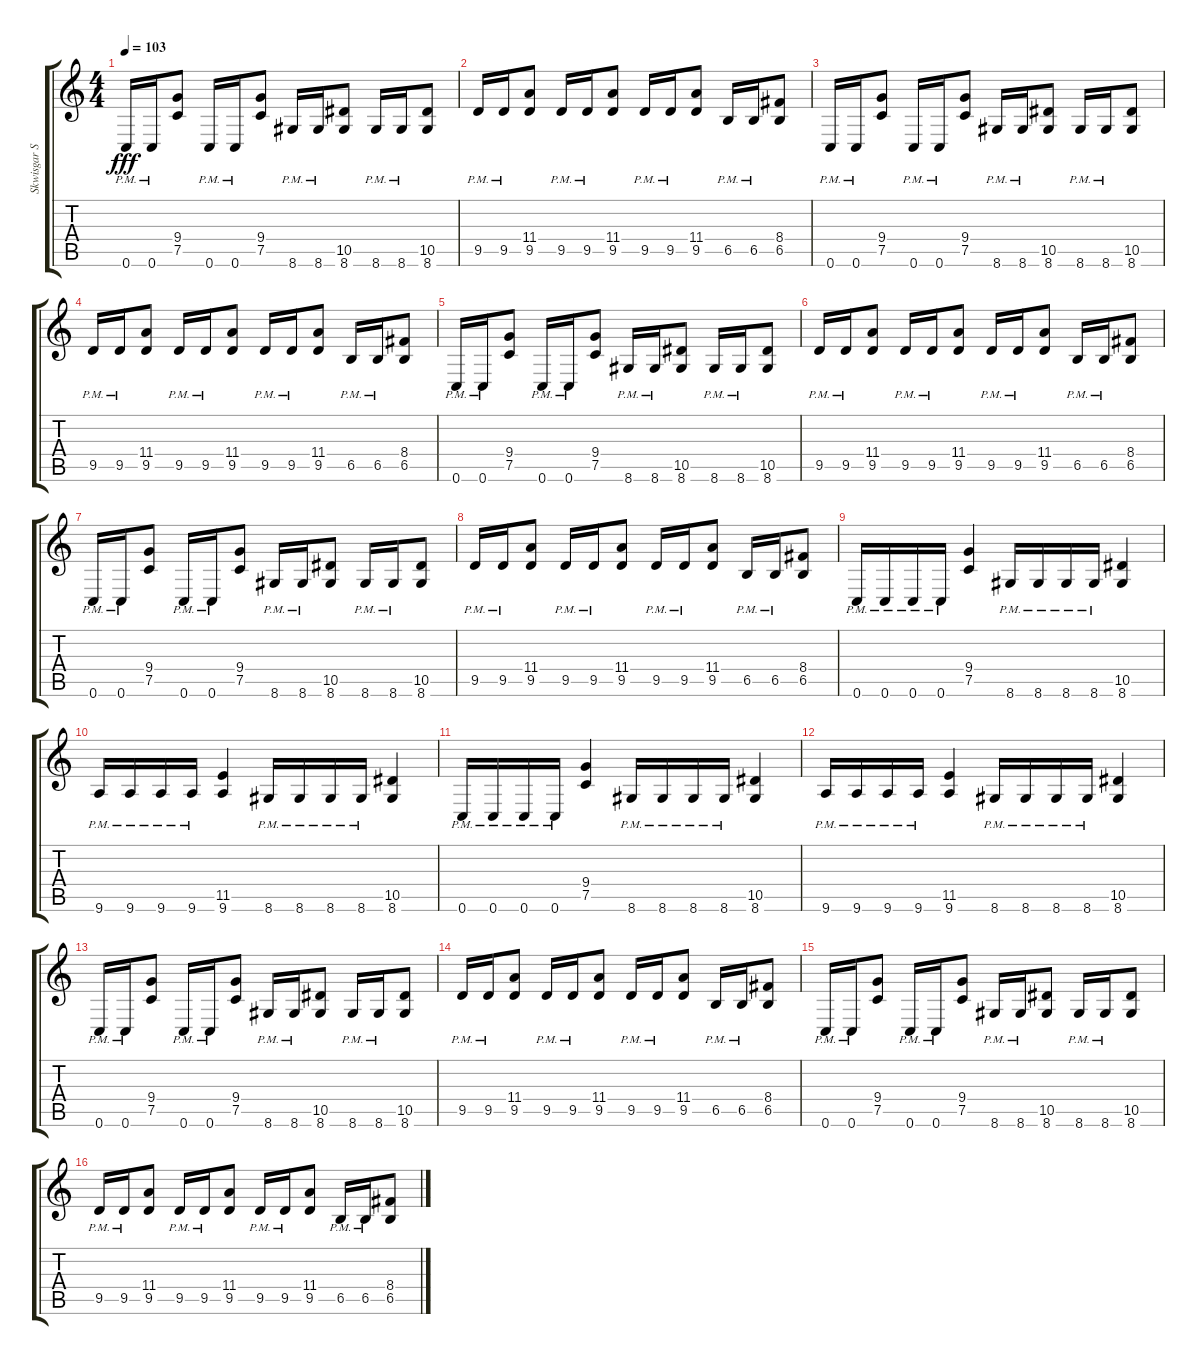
\track ("Skwisgar Skwigelf" "Skwisgar S") {instrument overdrivenguitar}
\staff {score tabs}
\tuning (C4 G3 Eb3 Bb2 F2 C2) {hide}
\ts (4 4)
\tempo 103
\clef g2
\ks c
0.6{pm}.16{dy fff} 0.6{pm}.16 (9.4 7.5).8 0.6{pm}.16 0.6{pm}.16 (9.4 7.5).8 8.6{pm}.16 8.6{pm}.16 (10.5 8.6).8 8.6{pm}.16 8.6{pm}.16 (10.5 8.6).8 |
9.5{pm}.16 9.5{pm}.16 (11.4 9.5).8 9.5{pm}.16 9.5{pm}.16 (11.4 9.5).8 9.5{pm}.16 9.5{pm}.16 (11.4 9.5).8 6.5{pm}.16 6.5{pm}.16 (8.4 6.5).8 |
0.6{pm}.16 0.6{pm}.16 (9.4 7.5).8 0.6{pm}.16 0.6{pm}.16 (9.4 7.5).8 8.6{pm}.16 8.6{pm}.16 (10.5 8.6).8 8.6{pm}.16 8.6{pm}.16 (10.5 8.6).8 |
9.5{pm}.16 9.5{pm}.16 (11.4 9.5).8 9.5{pm}.16 9.5{pm}.16 (11.4 9.5).8 9.5{pm}.16 9.5{pm}.16 (11.4 9.5).8 6.5{pm}.16 6.5{pm}.16 (8.4 6.5).8 |
0.6{pm}.16 0.6{pm}.16 (9.4 7.5).8 0.6{pm}.16 0.6{pm}.16 (9.4 7.5).8 8.6{pm}.16 8.6{pm}.16 (10.5 8.6).8 8.6{pm}.16 8.6{pm}.16 (10.5 8.6).8 |
9.5{pm}.16 9.5{pm}.16 (11.4 9.5).8 9.5{pm}.16 9.5{pm}.16 (11.4 9.5).8 9.5{pm}.16 9.5{pm}.16 (11.4 9.5).8 6.5{pm}.16 6.5{pm}.16 (8.4 6.5).8 |
0.6{pm}.16 0.6{pm}.16 (9.4 7.5).8 0.6{pm}.16 0.6{pm}.16 (9.4 7.5).8 8.6{pm}.16 8.6{pm}.16 (10.5 8.6).8 8.6{pm}.16 8.6{pm}.16 (10.5 8.6).8 |
9.5{pm}.16 9.5{pm}.16 (11.4 9.5).8 9.5{pm}.16 9.5{pm}.16 (11.4 9.5).8 9.5{pm}.16 9.5{pm}.16 (11.4 9.5).8 6.5{pm}.16 6.5{pm}.16 (8.4 6.5).8 |
0.6{pm}.16 0.6{pm}.16 0.6{pm}.16 0.6{pm}.16 (9.4 7.5).4 8.6{pm}.16 8.6{pm}.16 8.6{pm}.16 8.6{pm}.16 (10.5 8.6).4 |
9.6{pm}.16 9.6{pm}.16 9.6{pm}.16 9.6{pm}.16 (11.5 9.6).4 8.6{pm}.16 8.6{pm}.16 8.6{pm}.16 8.6{pm}.16 (10.5 8.6).4 |
0.6{pm}.16 0.6{pm}.16 0.6{pm}.16 0.6{pm}.16 (9.4 7.5).4 8.6{pm}.16 8.6{pm}.16 8.6{pm}.16 8.6{pm}.16 (10.5 8.6).4 |
9.6{pm}.16 9.6{pm}.16 9.6{pm}.16 9.6{pm}.16 (11.5 9.6).4 8.6{pm}.16 8.6{pm}.16 8.6{pm}.16 8.6{pm}.16 (10.5 8.6).4 |
0.6{pm}.16 0.6{pm}.16 (9.4 7.5).8 0.6{pm}.16 0.6{pm}.16 (9.4 7.5).8 8.6{pm}.16 8.6{pm}.16 (10.5 8.6).8 8.6{pm}.16 8.6{pm}.16 (10.5 8.6).8 |
9.5{pm}.16 9.5{pm}.16 (11.4 9.5).8 9.5{pm}.16 9.5{pm}.16 (11.4 9.5).8 9.5{pm}.16 9.5{pm}.16 (11.4 9.5).8 6.5{pm}.16 6.5{pm}.16 (8.4 6.5).8 |
0.6{pm}.16 0.6{pm}.16 (9.4 7.5).8 0.6{pm}.16 0.6{pm}.16 (9.4 7.5).8 8.6{pm}.16 8.6{pm}.16 (10.5 8.6).8 8.6{pm}.16 8.6{pm}.16 (10.5 8.6).8 |
9.5{pm}.16 9.5{pm}.16 (11.4 9.5).8 9.5{pm}.16 9.5{pm}.16 (11.4 9.5).8 9.5{pm}.16 9.5{pm}.16 (11.4 9.5).8 6.5{pm}.16 6.5{pm}.16 (8.4 6.5).8
